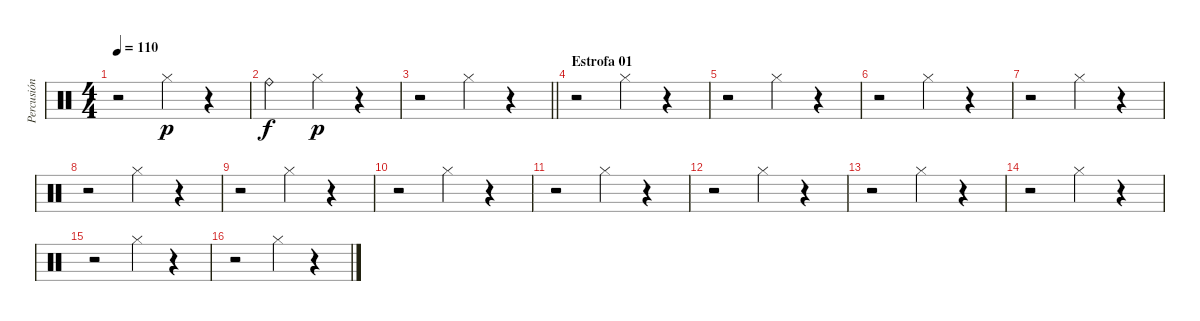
\track ("Percusión" "Percusión") {instrument percussion}
\staff {score}
\articulation defaults
\ts (4 4)
\tempo 110
\clef neutral
\ks c
r.2{dy p} "Hi-Hat (closed)".4 r.4 |
"Ride (bell)".2{dy f} "Hi-Hat (closed)".4{dy p} r.4 |
\barLineRight lightlight
r.2 "Hi-Hat (closed)".4 r.4 |
\section ("" "Estrofa 01")
r.2 "Hi-Hat (closed)".4 r.4 |
r.2 "Hi-Hat (closed)".4 r.4 |
r.2 "Hi-Hat (closed)".4 r.4 |
r.2 "Hi-Hat (closed)".4 r.4 |
r.2 "Hi-Hat (closed)".4 r.4 |
r.2 "Hi-Hat (closed)".4 r.4 |
r.2 "Hi-Hat (closed)".4 r.4 |
r.2 "Hi-Hat (closed)".4 r.4 |
r.2 "Hi-Hat (closed)".4 r.4 |
r.2 "Hi-Hat (closed)".4 r.4 |
r.2 "Hi-Hat (closed)".4 r.4 |
r.2 "Hi-Hat (closed)".4 r.4 |
r.2 "Hi-Hat (closed)".4 r.4
